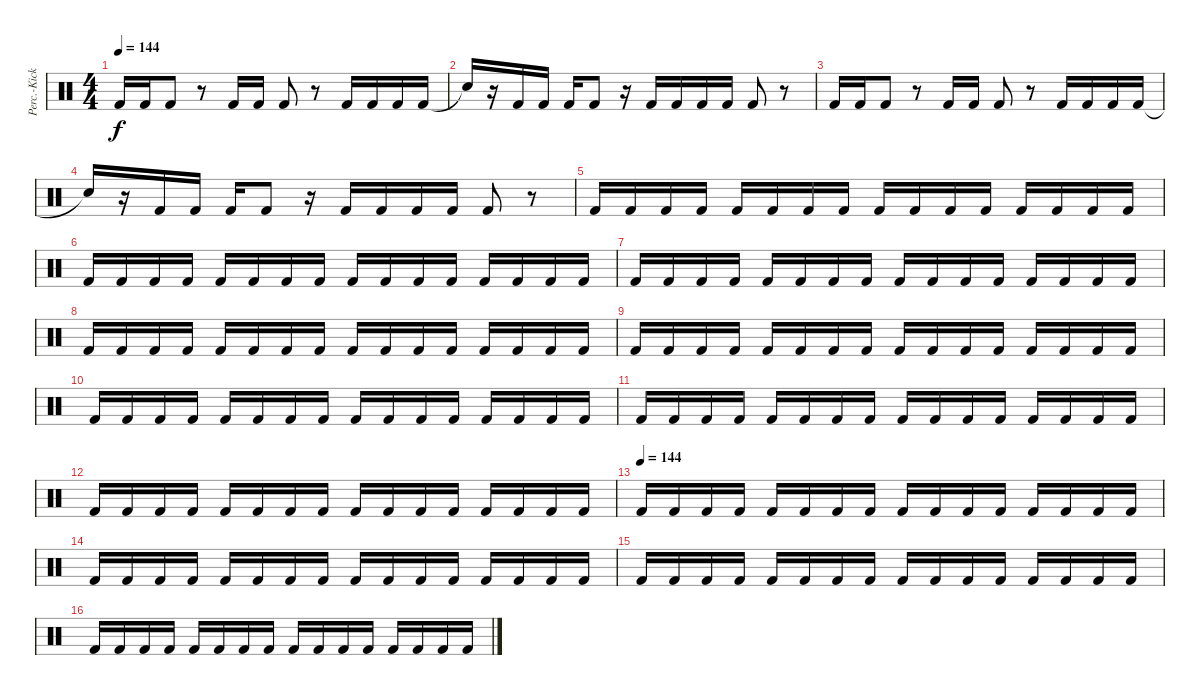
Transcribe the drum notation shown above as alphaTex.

\track ("Perc.-Kick" "Perc.-Kick") {instrument percussion}
\staff {score}
\articulation defaults
\ts (4 4)
\tempo 144
\clef neutral
\ks c "Kick (hit) 2".16{dy f} "Kick (hit) 2".16 "Kick (hit) 2".8
r.8 "Kick (hit) 2".16 "Kick (hit) 2".16 "Kick (hit) 2".8 r.8 "Kick (hit) 2".16 "Kick (hit) 2".16 "Kick (hit) 2".16 "Kick (hit) 2".16 |
"Snare (hit)"{t}.16 r.16 "Kick (hit) 2".16 "Kick (hit) 2".16 "Kick (hit) 2".16 "Kick (hit) 2".8 r.16 "Kick (hit) 2".16 "Kick (hit) 2".16 "Kick (hit) 2".16 "Kick (hit) 2".16 "Kick (hit) 2".8 r.8 |
"Kick (hit) 2".16 "Kick (hit) 2".16 "Kick (hit) 2".8 r.8 "Kick (hit) 2".16 "Kick (hit) 2".16 "Kick (hit) 2".8 r.8 "Kick (hit) 2".16 "Kick (hit) 2".16 "Kick (hit) 2".16 "Kick (hit) 2".16 |
"Snare (hit)"{t}.16 r.16 "Kick (hit) 2".16 "Kick (hit) 2".16 "Kick (hit) 2".16 "Kick (hit) 2".8 r.16 "Kick (hit) 2".16 "Kick (hit) 2".16 "Kick (hit) 2".16 "Kick (hit) 2".16 "Kick (hit) 2".8 r.8 |
"Kick (hit) 2".16 "Kick (hit) 2".16 "Kick (hit) 2".16 "Kick (hit) 2".16 "Kick (hit) 2".16 "Kick (hit) 2".16 "Kick (hit) 2".16 "Kick (hit) 2".16 "Kick (hit) 2".16 "Kick (hit) 2".16 "Kick (hit) 2".16 "Kick (hit) 2".16 "Kick (hit) 2".16 "Kick (hit) 2".16 "Kick (hit) 2".16 "Kick (hit) 2".16 |
"Kick (hit) 2".16 "Kick (hit) 2".16 "Kick (hit) 2".16 "Kick (hit) 2".16 "Kick (hit) 2".16 "Kick (hit) 2".16 "Kick (hit) 2".16 "Kick (hit) 2".16 "Kick (hit) 2".16 "Kick (hit) 2".16 "Kick (hit) 2".16 "Kick (hit) 2".16 "Kick (hit) 2".16 "Kick (hit) 2".16 "Kick (hit) 2".16 "Kick (hit) 2".16 |
"Kick (hit) 2".16 "Kick (hit) 2".16 "Kick (hit) 2".16 "Kick (hit) 2".16 "Kick (hit) 2".16 "Kick (hit) 2".16 "Kick (hit) 2".16 "Kick (hit) 2".16 "Kick (hit) 2".16 "Kick (hit) 2".16 "Kick (hit) 2".16 "Kick (hit) 2".16 "Kick (hit) 2".16 "Kick (hit) 2".16 "Kick (hit) 2".16 "Kick (hit) 2".16 |
"Kick (hit) 2".16 "Kick (hit) 2".16 "Kick (hit) 2".16 "Kick (hit) 2".16 "Kick (hit) 2".16 "Kick (hit) 2".16 "Kick (hit) 2".16 "Kick (hit) 2".16 "Kick (hit) 2".16 "Kick (hit) 2".16 "Kick (hit) 2".16 "Kick (hit) 2".16 "Kick (hit) 2".16 "Kick (hit) 2".16 "Kick (hit) 2".16 "Kick (hit) 2".16 |
"Kick (hit) 2".16 "Kick (hit) 2".16 "Kick (hit) 2".16 "Kick (hit) 2".16 "Kick (hit) 2".16 "Kick (hit) 2".16 "Kick (hit) 2".16 "Kick (hit) 2".16 "Kick (hit) 2".16 "Kick (hit) 2".16 "Kick (hit) 2".16 "Kick (hit) 2".16 "Kick (hit) 2".16 "Kick (hit) 2".16 "Kick (hit) 2".16 "Kick (hit) 2".16 |
"Kick (hit) 2".16 "Kick (hit) 2".16 "Kick (hit) 2".16 "Kick (hit) 2".16 "Kick (hit) 2".16 "Kick (hit) 2".16 "Kick (hit) 2".16 "Kick (hit) 2".16 "Kick (hit) 2".16 "Kick (hit) 2".16 "Kick (hit) 2".16 "Kick (hit) 2".16 "Kick (hit) 2".16 "Kick (hit) 2".16 "Kick (hit) 2".16 "Kick (hit) 2".16 |
"Kick (hit) 2".16 "Kick (hit) 2".16 "Kick (hit) 2".16 "Kick (hit) 2".16 "Kick (hit) 2".16 "Kick (hit) 2".16 "Kick (hit) 2".16 "Kick (hit) 2".16 "Kick (hit) 2".16 "Kick (hit) 2".16 "Kick (hit) 2".16 "Kick (hit) 2".16 "Kick (hit) 2".16 "Kick (hit) 2".16 "Kick (hit) 2".16 "Kick (hit) 2".16 |
"Kick (hit) 2".16 "Kick (hit) 2".16 "Kick (hit) 2".16 "Kick (hit) 2".16 "Kick (hit) 2".16 "Kick (hit) 2".16 "Kick (hit) 2".16 "Kick (hit) 2".16 "Kick (hit) 2".16 "Kick (hit) 2".16 "Kick (hit) 2".16 "Kick (hit) 2".16 "Kick (hit) 2".16 "Kick (hit) 2".16 "Kick (hit) 2".16 "Kick (hit) 2".16 |
\tempo (144)
"Kick (hit) 2".16 "Kick (hit) 2".16 "Kick (hit) 2".16 "Kick (hit) 2".16 "Kick (hit) 2".16 "Kick (hit) 2".16 "Kick (hit) 2".16 "Kick (hit) 2".16 "Kick (hit) 2".16 "Kick (hit) 2".16 "Kick (hit) 2".16 "Kick (hit) 2".16 "Kick (hit) 2".16 "Kick (hit) 2".16 "Kick (hit) 2".16 "Kick (hit) 2".16 |
"Kick (hit) 2".16 "Kick (hit) 2".16 "Kick (hit) 2".16 "Kick (hit) 2".16 "Kick (hit) 2".16 "Kick (hit) 2".16 "Kick (hit) 2".16 "Kick (hit) 2".16 "Kick (hit) 2".16 "Kick (hit) 2".16 "Kick (hit) 2".16 "Kick (hit) 2".16 "Kick (hit) 2".16 "Kick (hit) 2".16 "Kick (hit) 2".16 "Kick (hit) 2".16 |
"Kick (hit) 2".16 "Kick (hit) 2".16 "Kick (hit) 2".16 "Kick (hit) 2".16 "Kick (hit) 2".16 "Kick (hit) 2".16 "Kick (hit) 2".16 "Kick (hit) 2".16 "Kick (hit) 2".16 "Kick (hit) 2".16 "Kick (hit) 2".16 "Kick (hit) 2".16 "Kick (hit) 2".16 "Kick (hit) 2".16 "Kick (hit) 2".16 "Kick (hit) 2".16 |
"Kick (hit) 2".16 "Kick (hit) 2".16 "Kick (hit) 2".16 "Kick (hit) 2".16 "Kick (hit) 2".16 "Kick (hit) 2".16 "Kick (hit) 2".16 "Kick (hit) 2".16 "Kick (hit) 2".16 "Kick (hit) 2".16 "Kick (hit) 2".16 "Kick (hit) 2".16 "Kick (hit) 2".16 "Kick (hit) 2".16 "Kick (hit) 2".16 "Kick (hit) 2".16
